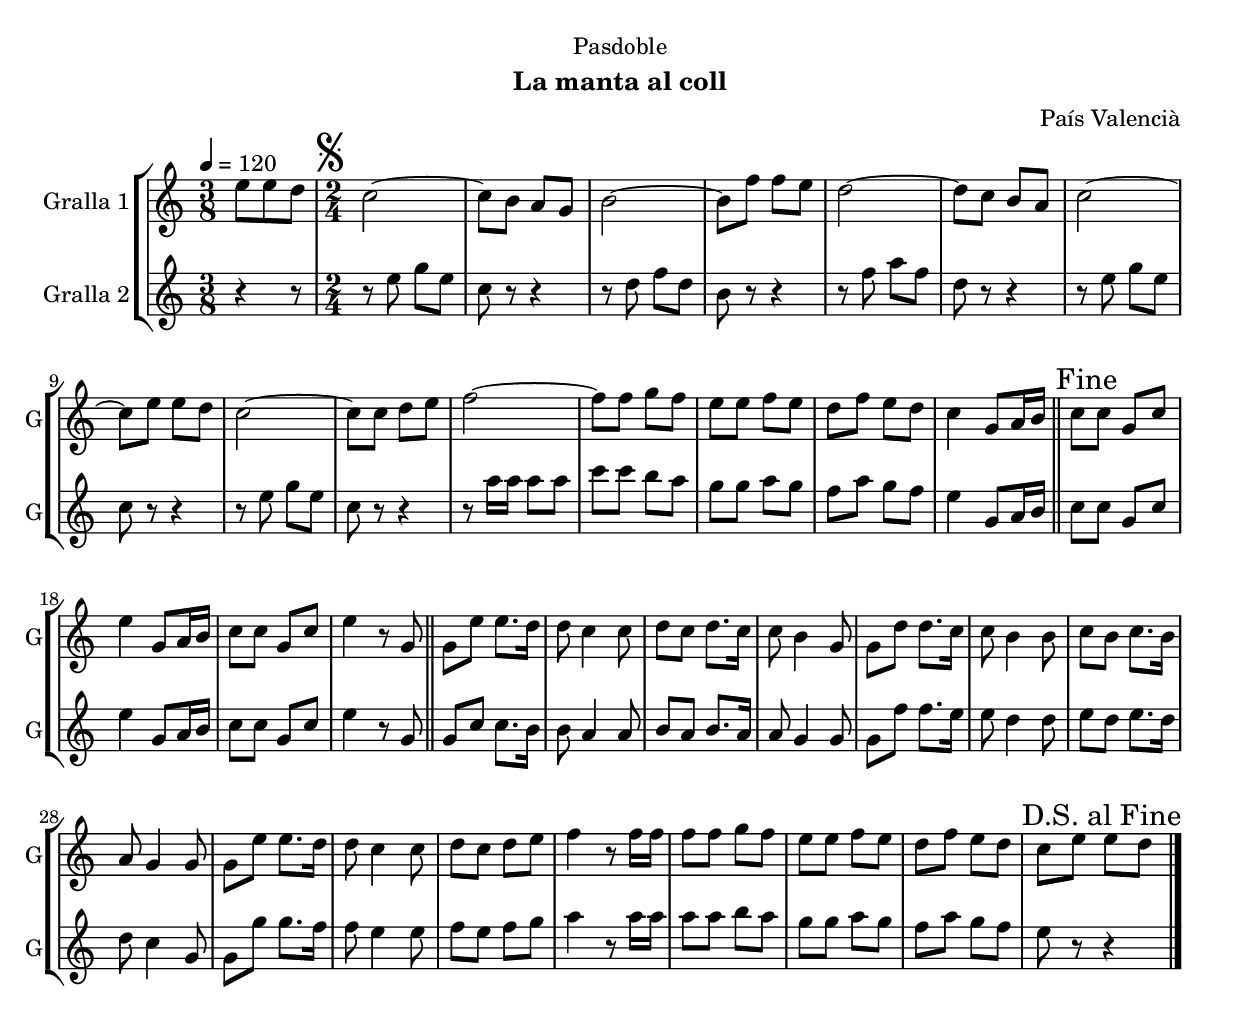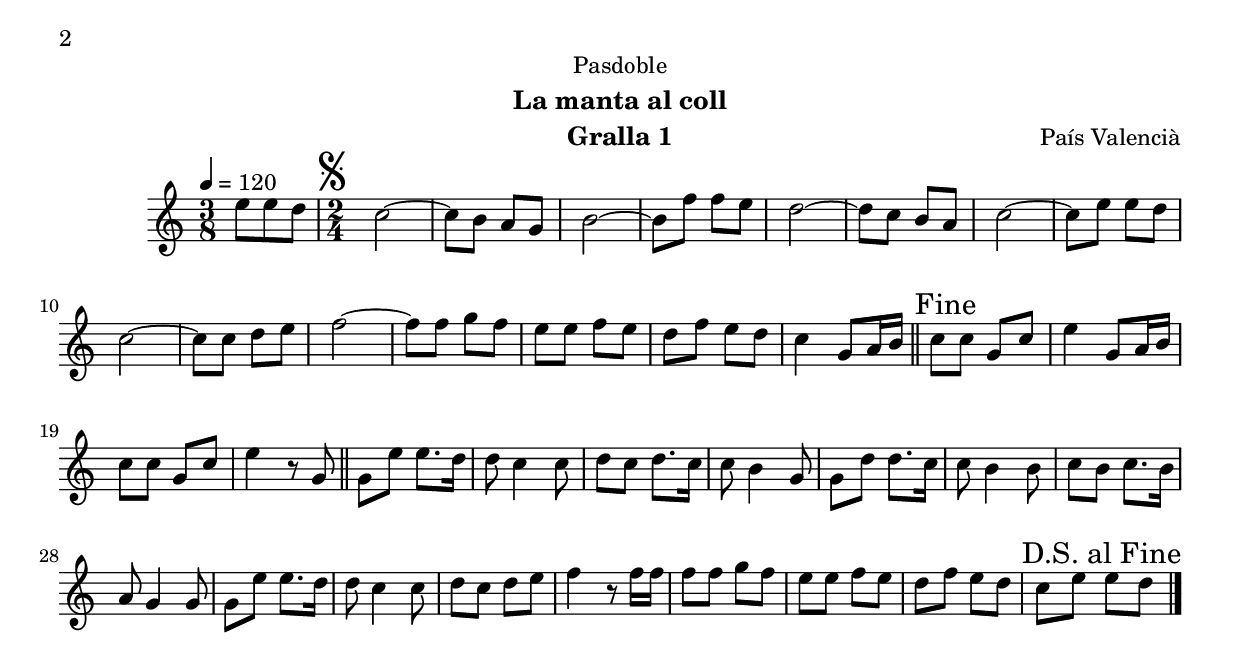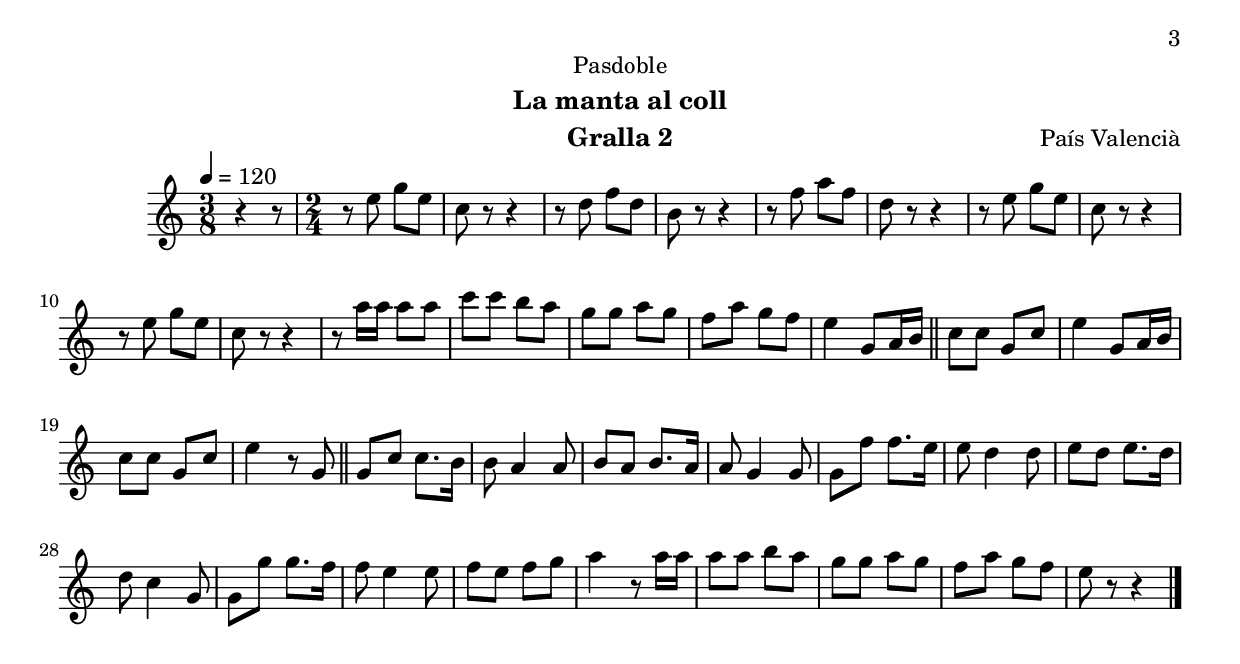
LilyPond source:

\version "2.22.1"

\header {
  dedication="Pasdoble"
  title=""
  subtitle="La manta al coll"
  subsubtitle=""
  poet=""
  meter=""
  piece=""
  composer="País Valencià"
  arranger=""
  opus=""
  instrument=""
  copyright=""
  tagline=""
}

liniaroAa =
\relative e''
{
  \tempo 4=120
  \clef treble
  \key c \major
  \time 3/8
  e8 e d  |
  \time 2/4   \mark \markup {\musicglyph #"scripts.segno"} c2 ~  |
  c8 b a g  |
  b2 ~  |
  %05
  b8 f' f e  |
  d2 ~  |
  d8 c b a  |
  c2 ~  |
  c8 e e d  |
  %10
  c2 ~  |
  c8 c d e  |
  f2 ~  |
  f8 f g f  |
  e8 e f e  |
  %15
  d8 f e d  |
  c4 g8 a16 b  \bar "||"
  \mark "Fine" c8 c g c  |
  e4 g,8 a16 b  |
  c8 c g c  |
  %20
  e4 r8 g,  \bar "||"
  g8 e' e8. d16  |
  d8 c4 c8  |
  d8 c d8. c16  |
  c8 b4 g8  |
  %25
  g8 d' d8. c16  |
  c8 b4 b8  |
  c8 b c8. b16  |
  a8 g4 g8  |
  g8 e' e8. d16  |
  %30
  d8 c4 c8  |
  d8 c d e  |
  f4 r8 f16 f  |
  f8 f g f  |
  e8 e f e  |
  %35
  d8 f e d  |
  \mark "D.S. al Fine" c8 e e d  \bar "|."
}

liniaroAb =
\relative e''
{
  \tempo 4=120
  \clef treble
  \key c \major
  \time 3/8
  r4 r8  |
  \time 2/4   r8 e g e  |
  c8 r r4  |
  r8 d f d  |
  %05
  b8 r r4  |
  r8 f' a f  |
  d8 r r4  |
  r8 e g e  |
  c8 r r4  |
  %10
  r8 e g e  |
  c8 r r4  |
  r8 a'16 a a8 a  |
  c8 c b a  |
  g8 g a g  |
  %15
  f8 a g f  |
  e4 g,8 a16 b  \bar "||"
  c8 c g c  |
  e4 g,8 a16 b  |
  c8 c g c  |
  %20
  e4 r8 g,  \bar "||"
  g8 c c8. b16  |
  b8 a4 a8  |
  b8 a b8. a16  |
  a8 g4 g8  |
  %25
  g8 f' f8. e16  |
  e8 d4 d8  |
  e8 d e8. d16  |
  d8 c4 g8  |
  g8 g' g8. f16  |
  %30
  f8 e4 e8  |
  f8 e f g  |
  a4 r8 a16 a  |
  a8 a b a  |
  g8 g a g  |
  %35
  f8 a g f  |
  e8 r r4  \bar "|."
}

\bookpart {
  \score {
    \new StaffGroup {
      \override Score.RehearsalMark #'self-alignment-X = #LEFT
      <<
        \new Staff \with {instrumentName = #"Gralla 1" shortInstrumentName = #"G"} \liniaroAa
        \new Staff \with {instrumentName = #"Gralla 2" shortInstrumentName = #"G"} \liniaroAb
      >>
    }
    \layout {}
  }
  \score { \unfoldRepeats
    \new StaffGroup {
      \override Score.RehearsalMark #'self-alignment-X = #LEFT
      <<
        \new Staff \with {instrumentName = #"Gralla 1" shortInstrumentName = #"G"} \liniaroAa
        \new Staff \with {instrumentName = #"Gralla 2" shortInstrumentName = #"G"} \liniaroAb
      >>
    }
    \midi {
      \set Staff.midiInstrument = "oboe"
      \set DrumStaff.midiInstrument = "drums"
    }
  }
}

\bookpart {
  \header {instrument="Gralla 1"}
  \score {
    \new StaffGroup {
      \override Score.RehearsalMark #'self-alignment-X = #LEFT
      <<
        \new Staff \liniaroAa
      >>
    }
    \layout {}
  }
  \score { \unfoldRepeats
    \new StaffGroup {
      \override Score.RehearsalMark #'self-alignment-X = #LEFT
      <<
        \new Staff \liniaroAa
      >>
    }
    \midi {
      \set Staff.midiInstrument = "oboe"
      \set DrumStaff.midiInstrument = "drums"
    }
  }
}

\bookpart {
  \header {instrument="Gralla 2"}
  \score {
    \new StaffGroup {
      \override Score.RehearsalMark #'self-alignment-X = #LEFT
      <<
        \new Staff \liniaroAb
      >>
    }
    \layout {}
  }
  \score { \unfoldRepeats
    \new StaffGroup {
      \override Score.RehearsalMark #'self-alignment-X = #LEFT
      <<
        \new Staff \liniaroAb
      >>
    }
    \midi {
      \set Staff.midiInstrument = "oboe"
      \set DrumStaff.midiInstrument = "drums"
    }
  }
}

